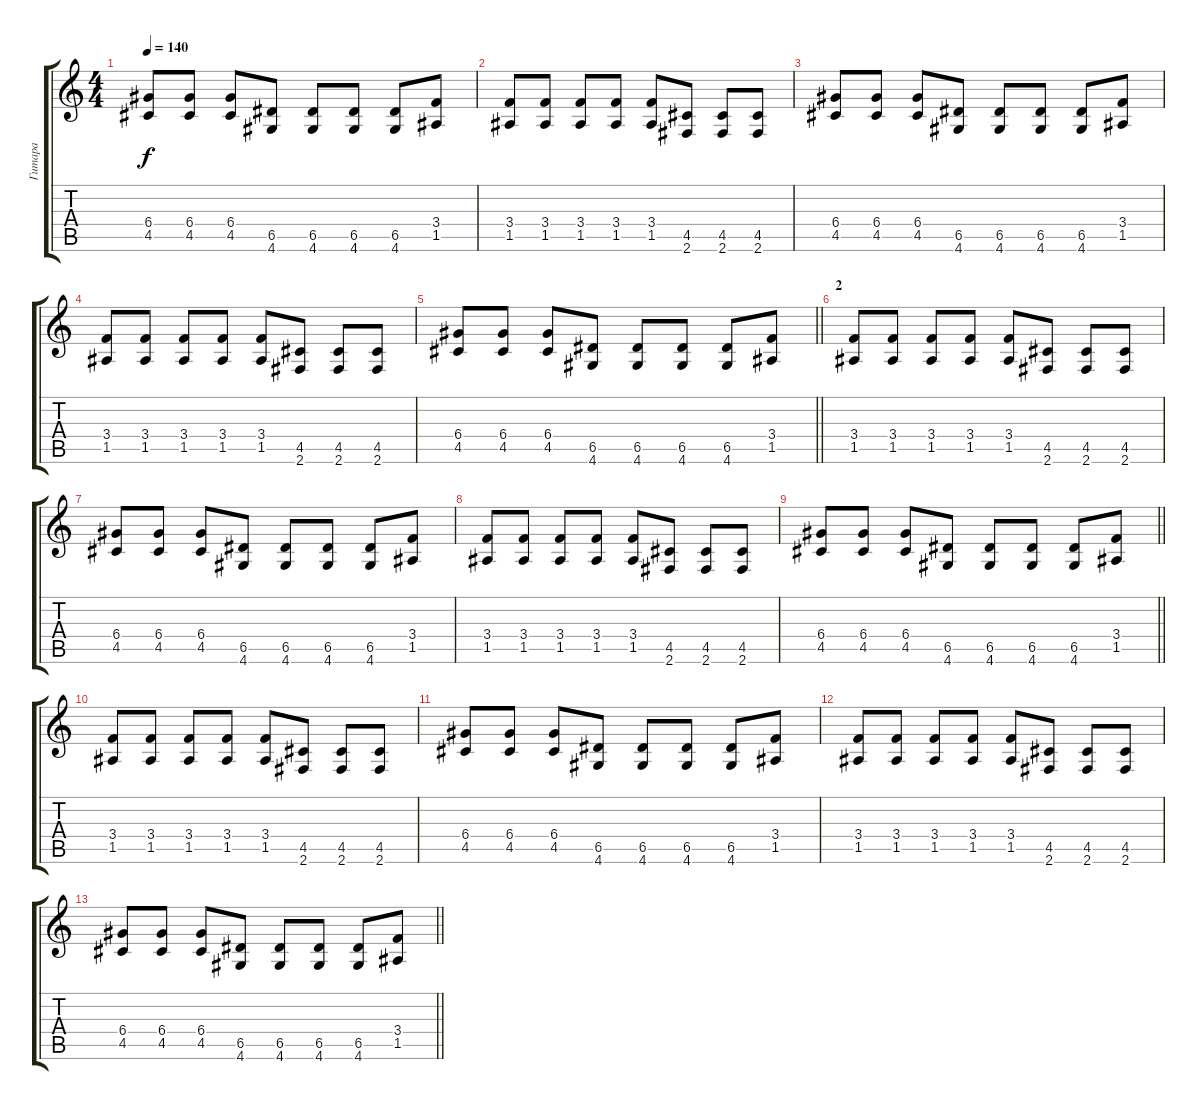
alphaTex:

\track ("Гитара" "Гитара") {instrument distortionguitar}
\staff {score tabs}
\tuning (E4 B3 G3 D3 A2 E2) {hide}
\ts (4 4)
\tempo 140
\clef g2
\ks c
(6.4 4.5).8{dy f} (6.4 4.5).8 (6.4 4.5).8 (6.5 4.6).8 (6.5 4.6).8 (6.5 4.6).8 (6.5 4.6).8 (3.4 1.5).8 |
(3.4 1.5).8 (3.4 1.5).8 (3.4 1.5).8 (3.4 1.5).8 (3.4 1.5).8 (4.5 2.6).8 (4.5 2.6).8 (4.5 2.6).8 |
(6.4 4.5).8 (6.4 4.5).8 (6.4 4.5).8 (6.5 4.6).8 (6.5 4.6).8 (6.5 4.6).8 (6.5 4.6).8 (3.4 1.5).8 |
(3.4 1.5).8 (3.4 1.5).8 (3.4 1.5).8 (3.4 1.5).8 (3.4 1.5).8 (4.5 2.6).8 (4.5 2.6).8 (4.5 2.6).8 |
\barLineRight lightlight
(6.4 4.5).8 (6.4 4.5).8 (6.4 4.5).8 (6.5 4.6).8 (6.5 4.6).8 (6.5 4.6).8 (6.5 4.6).8 (3.4 1.5).8 |
\section ("" "2")
(3.4 1.5).8 (3.4 1.5).8 (3.4 1.5).8 (3.4 1.5).8 (3.4 1.5).8 (4.5 2.6).8 (4.5 2.6).8 (4.5 2.6).8 |
(6.4 4.5).8 (6.4 4.5).8 (6.4 4.5).8 (6.5 4.6).8 (6.5 4.6).8 (6.5 4.6).8 (6.5 4.6).8 (3.4 1.5).8 |
(3.4 1.5).8 (3.4 1.5).8 (3.4 1.5).8 (3.4 1.5).8 (3.4 1.5).8 (4.5 2.6).8 (4.5 2.6).8 (4.5 2.6).8 |
\barLineRight lightlight
(6.4 4.5).8 (6.4 4.5).8 (6.4 4.5).8 (6.5 4.6).8 (6.5 4.6).8 (6.5 4.6).8 (6.5 4.6).8 (3.4 1.5).8 |
(3.4 1.5).8 (3.4 1.5).8 (3.4 1.5).8 (3.4 1.5).8 (3.4 1.5).8 (4.5 2.6).8 (4.5 2.6).8 (4.5 2.6).8 |
(6.4 4.5).8 (6.4 4.5).8 (6.4 4.5).8 (6.5 4.6).8 (6.5 4.6).8 (6.5 4.6).8 (6.5 4.6).8 (3.4 1.5).8 |
(3.4 1.5).8 (3.4 1.5).8 (3.4 1.5).8 (3.4 1.5).8 (3.4 1.5).8 (4.5 2.6).8 (4.5 2.6).8 (4.5 2.6).8 |
\barLineRight lightlight
(6.4 4.5).8 (6.4 4.5).8 (6.4 4.5).8 (6.5 4.6).8 (6.5 4.6).8 (6.5 4.6).8 (6.5 4.6).8 (3.4 1.5).8
